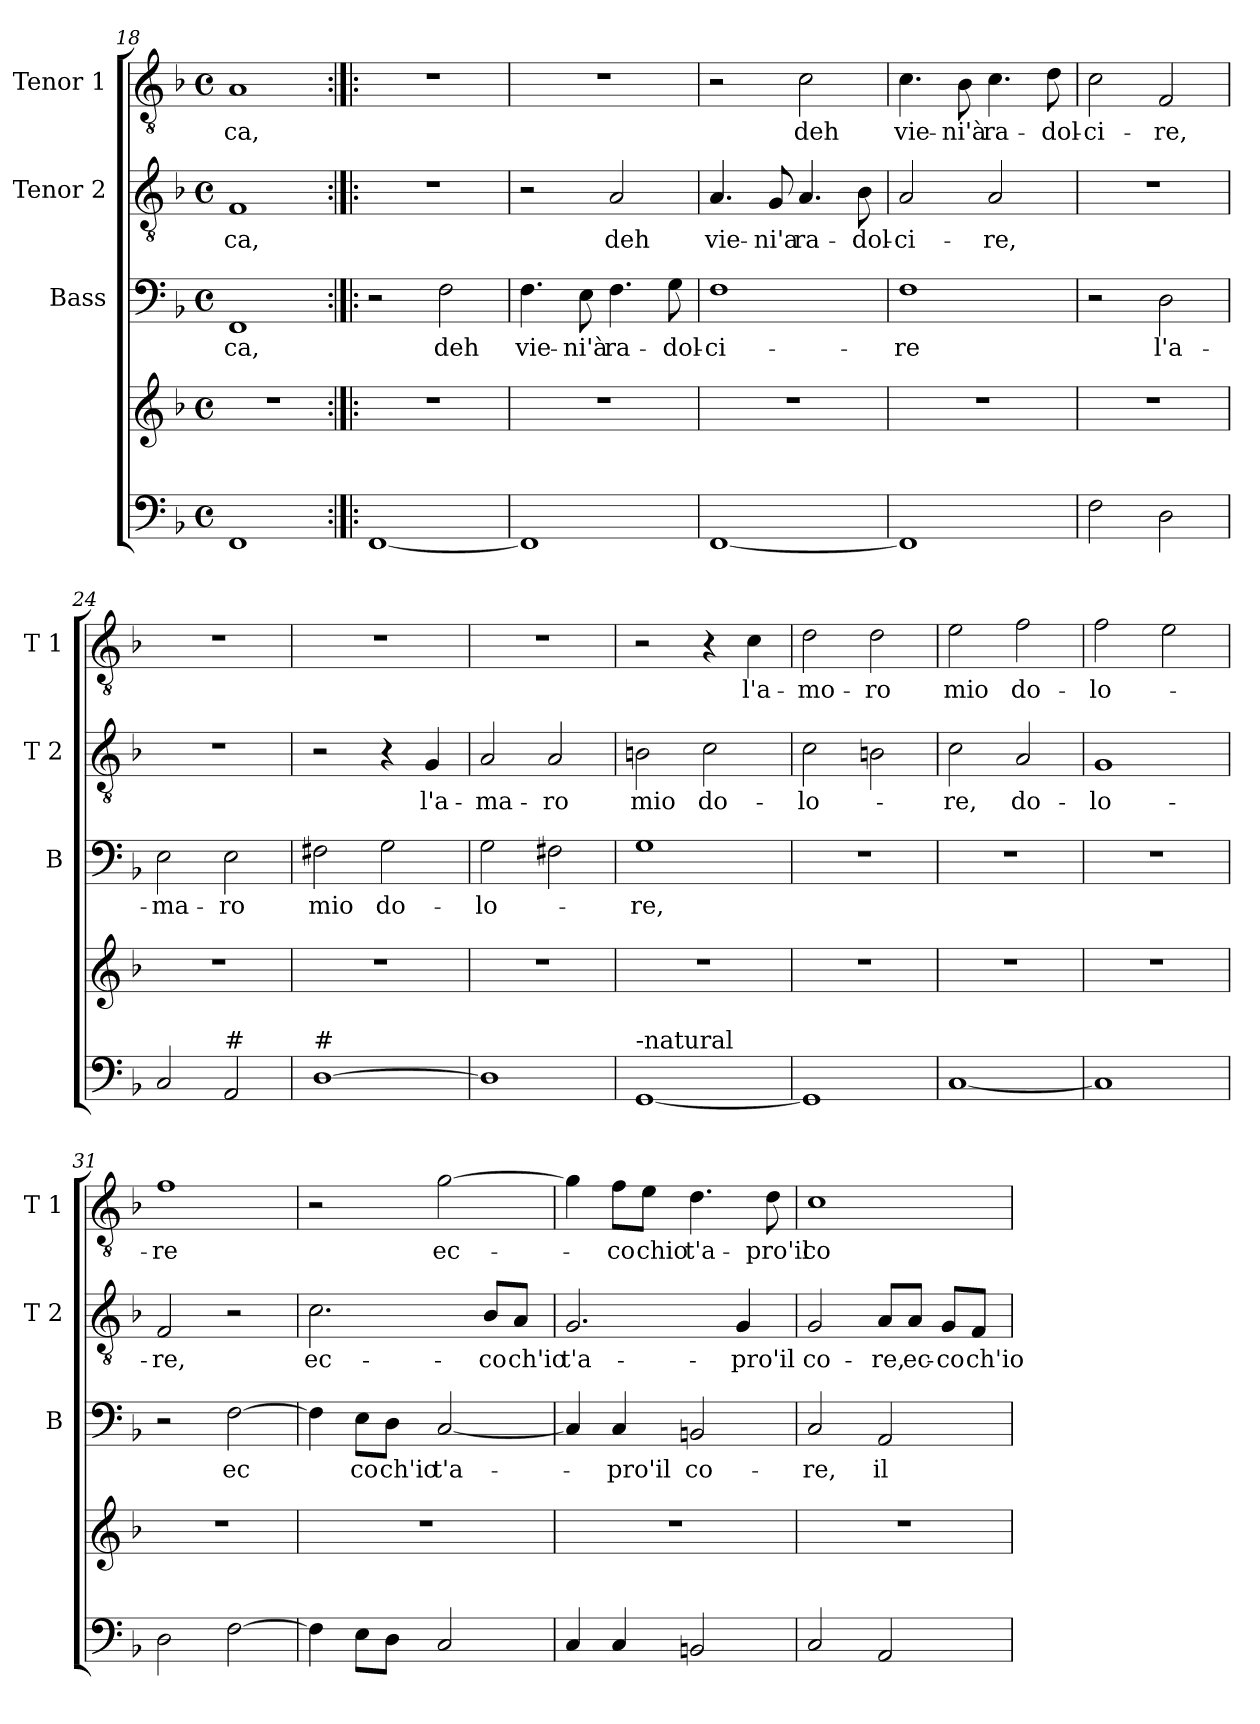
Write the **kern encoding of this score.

**kern	**kern	**kern	**text	**kern	**text	**kern	**text
*part4	*part4	*part3	*part3	*part2	*part2	*part1	*part1
*staff5	*staff4	*staff3	*staff3	*staff2	*staff2	*staff1	*staff1
*	*	*I"Bass	*	*I"Tenor 2	*	*I"Tenor 1	*
*	*	*I'B	*	*I'T 2	*	*I'T 1	*
*clefF4	*clefG2	*clefF4	*	*clefGv2	*	*clefGv2	*
*k[b-]	*k[b-]	*k[b-]	*	*k[b-]	*	*k[b-]	*
*F:	*F:	*F:	*	*F:	*	*F:	*
*M4/4	*M4/4	*M4/4	*	*M4/4	*	*M4/4	*
*met(c)	*met(c)	*met(c)	*	*met(c)	*	*met(c)	*
=18	=18	=18	=18	=18	=18	=18	=18
!	!	!	!LO:LY:b	!	!LO:LY:b	!	!LO:LY:b
1FF	1r	1FF	-ca,	1F	-ca,	1A	-ca,
=19:|!|:	=19:|!|:	=19:|!|:	=19:|!|:	=19:|!|:	=19:|!|:	=19:|!|:	=19:|!|:
[1FF	1r	2r	.	1r	.	1r	.
!	!	!	!LO:LY:b	!	!	!	!
.	.	2F\	deh	.	.	.	.
=20	=20	=20	=20	=20	=20	=20	=20
!	!	!	!LO:LY:b	!	!	!	!
1FF]	1r	4.F\	vie-	2r	.	1r	.
!	!	!	!LO:LY:b	!	!	!	!
.	.	8E\	-ni'à	.	.	.	.
!	!	!	!LO:LY:b	!	!LO:LY:b	!	!
.	.	4.F\	ra-	2A/	deh	.	.
!	!	!	!LO:LY:b	!	!	!	!
.	.	8G\	-dol-	.	.	.	.
!!LO:LB:g=z
=21	=21	=21	=21	=21	=21	=21	=21
!	!	!	!LO:LY:b	!	!LO:LY:b	!	!
[1FF	1r	1F	-ci-	4.A/	vie-	2r	.
!	!	!	!	!	!LO:LY:b	!	!
.	.	.	.	8G/	-ni'a	.	.
!	!	!	!	!	!LO:LY:b	!	!LO:LY:b
.	.	.	.	4.A/	ra-	2c\	deh
!	!	!	!	!	!LO:LY:b	!	!
.	.	.	.	8B-\	-dol-	.	.
=22	=22	=22	=22	=22	=22	=22	=22
!	!	!	!LO:LY:b	!	!LO:LY:b	!	!LO:LY:b
1FF]	1r	1F	-re	2A/	-ci-	4.c\	vie-
!	!	!	!	!	!	!	!LO:LY:b
.	.	.	.	.	.	8B-\	-ni'à
!	!	!	!	!	!LO:LY:b	!	!LO:LY:b
.	.	.	.	2A/	-re,	4.c\	ra-
!	!	!	!	!	!	!	!LO:LY:b
.	.	.	.	.	.	8d\	-dol-
=23	=23	=23	=23	=23	=23	=23	=23
!	!	!	!	!	!	!	!LO:LY:b
2F\	1r	2r	.	1r	.	2c\	-ci-
!	!	!	!LO:LY:b	!	!	!	!LO:LY:b
2D\	.	2D\	l'a-	.	.	2F/	-re,
=24	=24	=24	=24	=24	=24	=24	=24
!	!	!	!LO:LY:b	!	!	!	!
2C/	1r	2E\	-ma-	1r	.	1r	.
!LO:TX:a:t=#	!	!	!	!	!	!	!
!	!	!	!LO:LY:b	!	!	!	!
2AA/	.	2E\	-ro	.	.	.	.
=25	=25	=25	=25	=25	=25	=25	=25
!LO:TX:a:t=#	!	!	!	!	!	!	!
!	!	!	!LO:LY:b	!	!	!	!
[1D	1r	2F#X\	mio	2r	.	1r	.
!	!	!	!LO:LY:b	!	!	!	!
.	.	2G\	do-	4r	.	.	.
!	!	!	!	!	!LO:LY:b	!	!
.	.	.	.	4G/	l'a-	.	.
!!LO:PB:g=z
=26	=26	=26	=26	=26	=26	=26	=26
!	!	!	!LO:LY:b	!	!LO:LY:b	!	!
1D]	1r	2G\	-lo-	2A/	-ma-	1r	.
!	!	!	!	!	!LO:LY:b	!	!
.	.	2F#X\	.	2A/	-ro	.	.
=27	=27	=27	=27	=27	=27	=27	=27
!LO:TX:a:t=-natural	!	!	!	!	!	!	!
!	!	!	!LO:LY:b	!	!LO:LY:b	!	!
[1GG	1r	1G	-re,	2Bn\	mio	2r	.
!	!	!	!	!	!LO:LY:b	!	!
.	.	.	.	2c\	do-	4r	.
!	!	!	!	!	!	!	!LO:LY:b
.	.	.	.	.	.	4c\	l'a-
=28	=28	=28	=28	=28	=28	=28	=28
!	!	!	!	!	!LO:LY:b	!	!LO:LY:b
1GG]	1r	1r	.	2c\	-lo-	2d\	-mo-
!	!	!	!	!	!	!	!LO:LY:b
.	.	.	.	2Bn\	.	2d\	-ro
=29	=29	=29	=29	=29	=29	=29	=29
!	!	!	!	!	!LO:LY:b	!	!LO:LY:b
[1C	1r	1r	.	2c\	-re,	2e\	mio
!	!	!	!	!	!LO:LY:b	!	!LO:LY:b
.	.	.	.	2A/	do-	2f\	do-
=30	=30	=30	=30	=30	=30	=30	=30
!	!	!	!	!	!LO:LY:b	!	!LO:LY:b
1C]	1r	1r	.	1G	-lo-	2f\	-lo-
.	.	.	.	.	.	2e\	.
!!LO:LB:g=z
=31	=31	=31	=31	=31	=31	=31	=31
!	!	!	!	!	!LO:LY:b	!	!LO:LY:b
2D\	1r	2r	.	2F/	-re,	1f	-re
!	!	!	!LO:LY:b	!	!	!	!
[2F\	.	[2F\	ec	2r	.	.	.
=32	=32	=32	=32	=32	=32	=32	=32
!	!	!	!	!	!LO:LY:b	!	!
4F\]	1r	4F\]	.	2.c\	ec-	2r	.
!	!	!	!LO:LY:b	!	!	!	!
8E\L	.	8E\L	co	.	.	.	.
!	!	!	!LO:LY:b	!	!	!	!
8D\J	.	8D\J	ch'io	.	.	.	.
!	!	!	!LO:LY:b	!	!	!	!LO:LY:b
2C/	.	[2C/	t'a-	.	.	[2g\	ec-
!	!	!	!	!	!LO:LY:b	!	!
.	.	.	.	8B-/L	-co	.	.
!	!	!	!	!	!LO:LY:b	!	!
.	.	.	.	8A/J	ch'io	.	.
=33	=33	=33	=33	=33	=33	=33	=33
!	!	!	!	!	!LO:LY:b	!	!
4C/	1r	4C/]	.	2.G/	t'a-	4g\]	.
!	!	!	!LO:LY:b	!	!	!	!LO:LY:b
4C/	.	4C/	-pro'il	.	.	8f\L	-co
!	!	!	!	!	!	!	!LO:LY:b
.	.	.	.	.	.	8e\J	chio
!	!	!	!LO:LY:b	!	!	!	!LO:LY:b
2BBn/	.	2BBn/	co-	.	.	4.d\	t'a-
!	!	!	!	!	!LO:LY:b	!	!
.	.	.	.	4G/	-pro'il	.	.
!	!	!	!	!	!	!	!LO:LY:b
.	.	.	.	.	.	8d\	-pro'il
=34	=34	=34	=34	=34	=34	=34	=34
!	!	!	!LO:LY:b	!	!LO:LY:b	!	!LO:LY:b
2C/	1r	2C/	-re,	2G/	co-	1c	co-
!	!	!	!LO:LY:b	!	!LO:LY:b	!	!
2AA/	.	2AA/	il	8A/L	-re,	.	.
!	!	!	!	!	!LO:LY:b	!	!
.	.	.	.	8A/J	ec-	.	.
!	!	!	!	!	!LO:LY:b	!	!
.	.	.	.	8G/L	-co	.	.
!	!	!	!	!	!LO:LY:b	!	!
.	.	.	.	8F/J	ch'io	.	.
=	=	=	=	=	=	=	=
*-	*-	*-	*-	*-	*-	*-	*-
